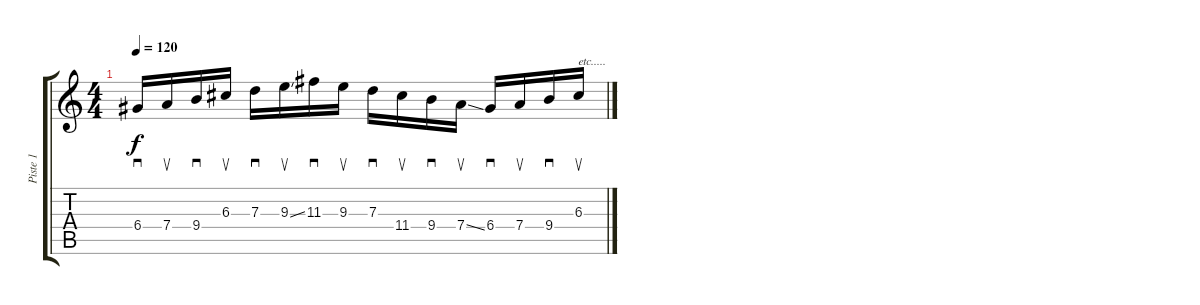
\track ("Piste 1" "Piste 1") {instrument acousticguitarnylon}
\staff {score tabs}
\tuning (E4 B3 G3 D3 A2 E2) {hide}
\ts (4 4)
\tempo 120
\clef g2
\ks c
6.4.16{sd dy f instrument acousticguitarnylon} 7.4.16{su} 9.4.16{sd} 6.3.16{su} 7.3.16{sd} 9.3{ss}.16{su} 11.3.16{sd} 9.3.16{su} 7.3.16{sd} 11.4.16{su} 9.4.16{sd} 7.4{ss}.16{su} 6.4.16{sd} 7.4.16{su} 9.4.16{sd} 6.3.16{su txt "etc....."}
